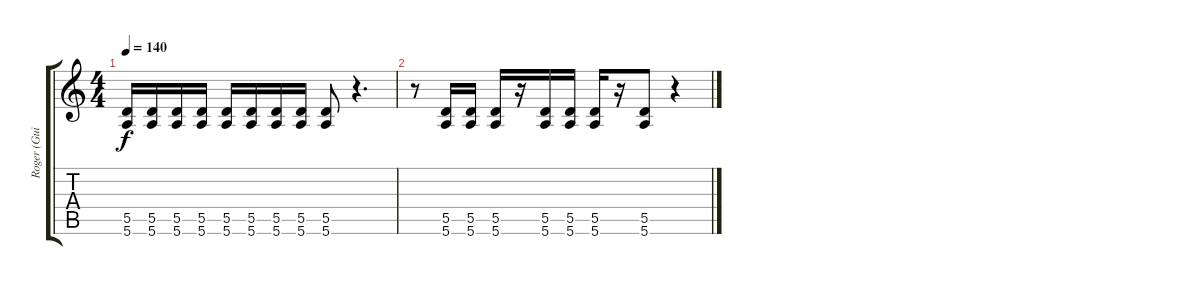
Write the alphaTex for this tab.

\track ("Roger (Guitar)" "Roger (Gui") {instrument distortionguitar}
\staff {score tabs}
\tuning (E4 B3 G3 D3 A2 E2) {hide}
\ts (4 4)
\tempo 140
\clef g2
\ks c
(5.5 5.6).16{dy f} (5.5 5.6).16 (5.5 5.6).16 (5.5 5.6).16 (5.5 5.6).16 (5.5 5.6).16 (5.5 5.6).16 (5.5 5.6).16 (5.5 5.6).8 r.4{d} |
r.8 (5.5 5.6).16 (5.5 5.6).16 (5.5 5.6).16 r.16 (5.5 5.6).16 (5.5 5.6).16 (5.5 5.6).16 r.16 (5.5 5.6).8 r.4
